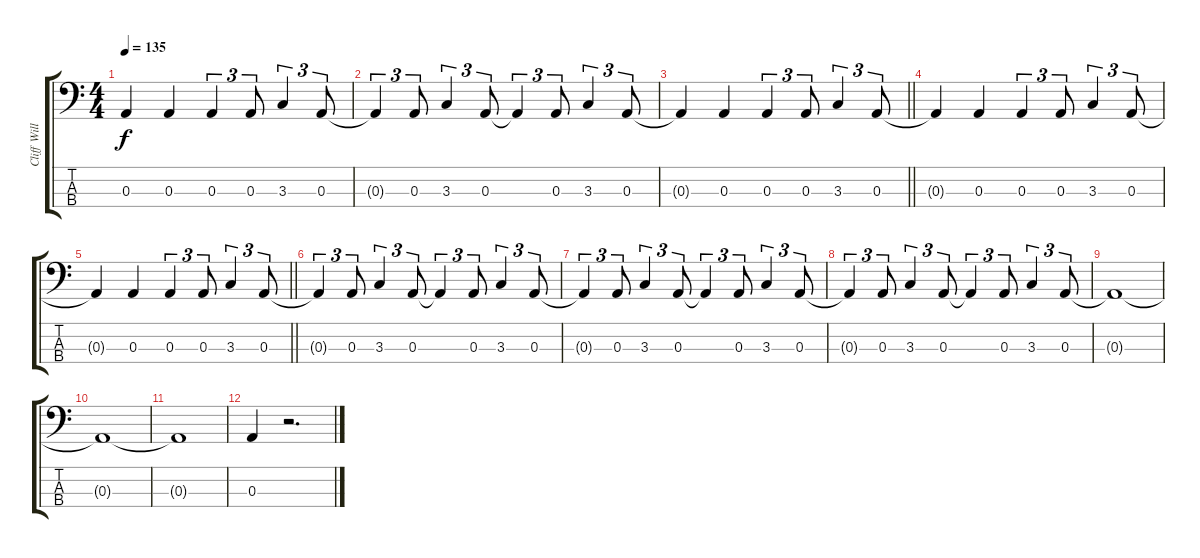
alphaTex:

\track ("Cliff Williams" "Cliff Will") {instrument electricbassfinger}
\staff {score tabs}
\tuning (G2 D2 A1 E1) {hide}
\ts (4 4)
\tempo 135
\clef f4
\ks c
0.3{t}.4{dy f} 0.3.4 0.3.4{tu (3 2)} 0.3.8{tu (3 2)} 3.3.4{tu (3 2)} 0.3.8{tu (3 2)} |
0.3{t}.4{tu (3 2)} 0.3.8{tu (3 2)} 3.3.4{tu (3 2)} 0.3.8{tu (3 2)} 0.3{t}.4{tu (3 2)} 0.3.8{tu (3 2)} 3.3.4{tu (3 2)} 0.3.8{tu (3 2)} |
\barLineRight lightlight
0.3{t}.4 0.3.4 0.3.4{tu (3 2)} 0.3.8{tu (3 2)} 3.3.4{tu (3 2)} 0.3.8{tu (3 2)} |
0.3{t}.4 0.3.4 0.3.4{tu (3 2)} 0.3.8{tu (3 2)} 3.3.4{tu (3 2)} 0.3.8{tu (3 2)} |
\barLineRight lightlight
0.3{t}.4 0.3.4 0.3.4{tu (3 2)} 0.3.8{tu (3 2)} 3.3.4{tu (3 2)} 0.3.8{tu (3 2)} |
0.3{t}.4{tu (3 2)} 0.3.8{tu (3 2)} 3.3.4{tu (3 2)} 0.3.8{tu (3 2)} 0.3{t}.4{tu (3 2)} 0.3.8{tu (3 2)} 3.3.4{tu (3 2)} 0.3.8{tu (3 2)} |
0.3{t}.4{tu (3 2)} 0.3.8{tu (3 2)} 3.3.4{tu (3 2)} 0.3.8{tu (3 2)} 0.3{t}.4{tu (3 2)} 0.3.8{tu (3 2)} 3.3.4{tu (3 2)} 0.3.8{tu (3 2)} |
0.3{t}.4{tu (3 2)} 0.3.8{tu (3 2)} 3.3.4{tu (3 2)} 0.3.8{tu (3 2)} 0.3{t}.4{tu (3 2)} 0.3.8{tu (3 2)} 3.3.4{tu (3 2)} 0.3.8{tu (3 2)} |
0.3{t}.1 |
0.3{t}.1 |
0.3{t}.1 |
0.3.4 r.2{d}
